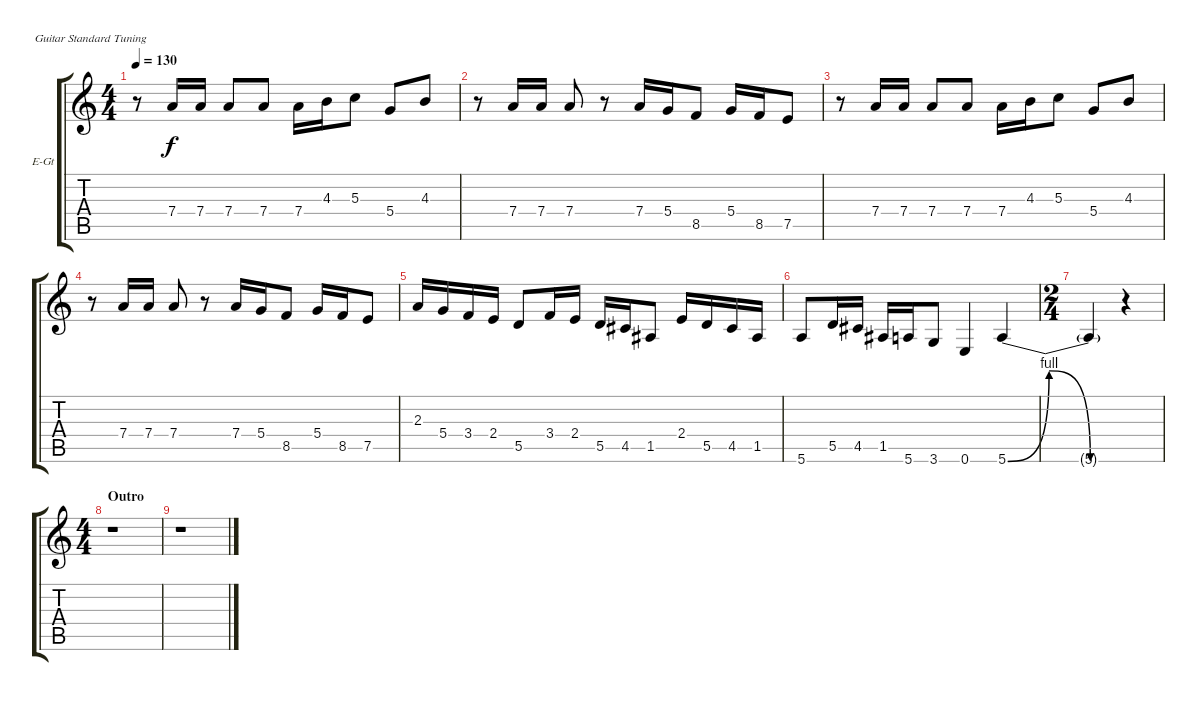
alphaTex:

\defaultSystemsLayout 4
\bracketExtendMode groupsimilarinstruments
\firstSystemTrackNameOrientation horizontal
\otherSystemsTrackNameOrientation horizontal
\track ("Dave Mustaine" "E-Gt") {instrument distortionguitar}
\staff {score tabs}
\tuning (E4 B3 G3 D3 A2 E2)
\ts (4 4)
\tempo 130
\clef g2
\ks c
r.8{dy f} 7.4.16 7.4.16 7.4.8 7.4.8 7.4.16 4.3.16 5.3.8 5.4.8 4.3.8 |
r.8 7.4.16 7.4.16 7.4.8 r.8 7.4.16 5.4.16 8.5.8 5.4.16 8.5.16 7.5.8 |
r.8 7.4.16 7.4.16 7.4.8 7.4.8 7.4.16 4.3.16 5.3.8 5.4.8 4.3.8 |
r.8 7.4.16 7.4.16 7.4.8 r.8 7.4.16 5.4.16 8.5.8 5.4.16 8.5.16 7.5.8 |
2.3.16 5.4.16 3.4.16 2.4.16 5.5.8 3.4.16 2.4.16 5.5.16 4.5.16 1.5.8 2.4.16 5.5.16 4.5.16 1.5.16 |
5.6.8 5.5.16 4.5.16 1.5.16 5.6.16 3.6.8 0.6.4 5.6{be (bendrelease 0 0 30 4 30 4 60 0)}.4 |
\ts (2 4)
5.6{be (hold 0 0 60 0) t}.4 r.4 |
\ts (4 4)
\section ("" "Outro")
r.1 |
r.1
